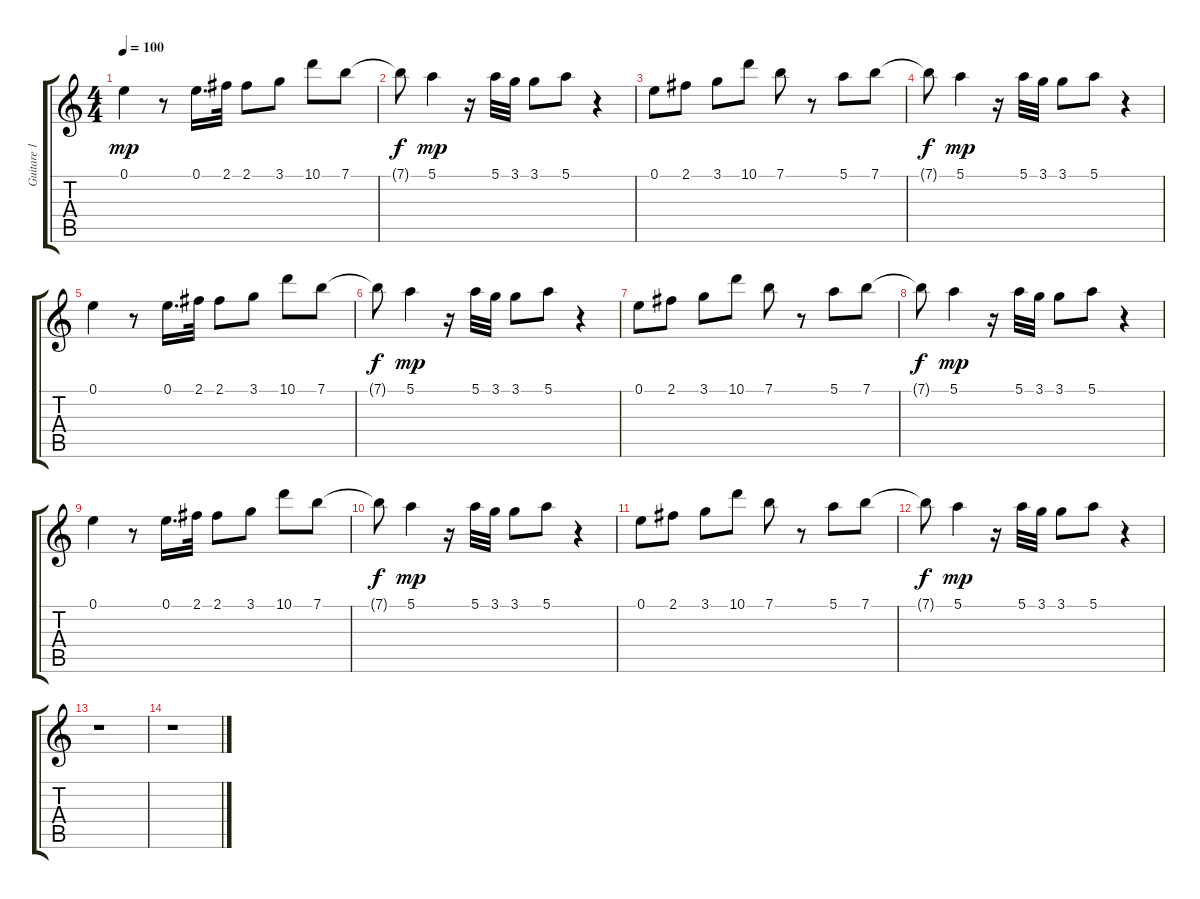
\track ("Guitare 1" "Guitare 1") {instrument electricguitarjazz}
\staff {score tabs}
\tuning (E4 B3 G3 D3 A2 E2) {hide}
\ts (4 4)
\tempo 100
\clef g2
\ks c
0.1.4{dy mp} r.8 0.1.16{d} 2.1.32 2.1.8 3.1.8 10.1.8 7.1.8 |
7.1{t}.8{dy f} 5.1.4{dy mp} r.16 5.1.32 3.1.32 3.1.8 5.1.8 r.4 |
0.1.8 2.1.8 3.1.8 10.1.8 7.1.8 r.8 5.1.8 7.1.8 |
7.1{t}.8{dy f} 5.1.4{dy mp} r.16 5.1.32 3.1.32 3.1.8 5.1.8 r.4 |
0.1.4 r.8 0.1.16{d} 2.1.32 2.1.8 3.1.8 10.1.8 7.1.8 |
7.1{t}.8{dy f} 5.1.4{dy mp} r.16 5.1.32 3.1.32 3.1.8 5.1.8 r.4 |
0.1.8 2.1.8 3.1.8 10.1.8 7.1.8 r.8 5.1.8 7.1.8 |
7.1{t}.8{dy f} 5.1.4{dy mp} r.16 5.1.32 3.1.32 3.1.8 5.1.8 r.4 |
0.1.4 r.8 0.1.16{d} 2.1.32 2.1.8 3.1.8 10.1.8 7.1.8 |
7.1{t}.8{dy f} 5.1.4{dy mp} r.16 5.1.32 3.1.32 3.1.8 5.1.8 r.4 |
0.1.8 2.1.8 3.1.8 10.1.8 7.1.8 r.8 5.1.8 7.1.8 |
7.1{t}.8{dy f} 5.1.4{dy mp} r.16 5.1.32 3.1.32 3.1.8 5.1.8 r.4 |
r.1 |
r.1
